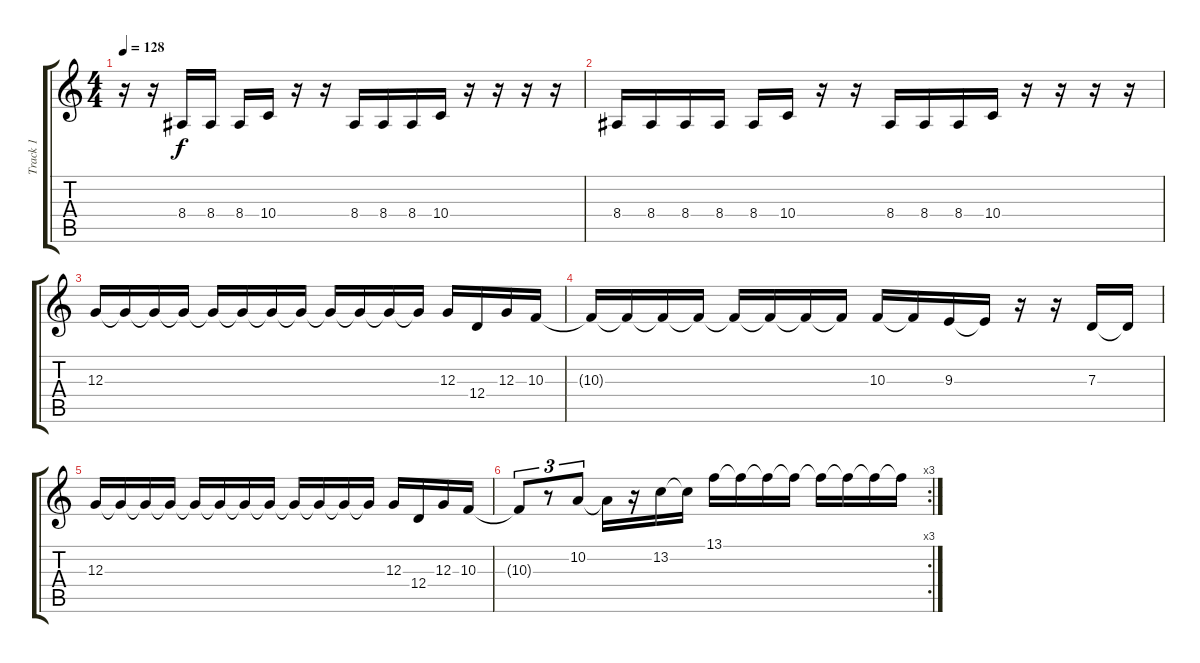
\track ("Track 1" "Track 1") {instrument lead5charang}
\staff {score tabs}
\tuning (E4 B3 G3 D3 A2 E2) {hide}
\ts (4 4)
\tempo 128
\clef g2
\ks c
r.16{dy f} r.16 8.4.16 8.4.16 8.4.16 10.4.16 r.16 r.16 8.4.16 8.4.16 8.4.16 10.4.16 r.16 r.16 r.16 r.16 |
8.4.16 8.4.16 8.4.16 8.4.16 8.4.16 10.4.16 r.16 r.16 8.4.16 8.4.16 8.4.16 10.4.16 r.16 r.16 r.16 r.16 |
12.3.16 12.3{t}.16 12.3{t}.16 12.3{t}.16 12.3{t}.16 12.3{t}.16 12.3{t}.16 12.3{t}.16 12.3{t}.16 12.3{t}.16 12.3{t}.16 12.3{t}.16 12.3.16 12.4.16 12.3.16 10.3.16 |
10.3{t}.16 10.3{t}.16 10.3{t}.16 10.3{t}.16 10.3{t}.16 10.3{t}.16 10.3{t}.16 10.3{t}.16 10.3.16 10.3{t}.16 9.3.16 9.3{t}.16 r.16 r.16 7.3.16 7.3{t}.16 |
12.3.16 12.3{t}.16 12.3{t}.16 12.3{t}.16 12.3{t}.16 12.3{t}.16 12.3{t}.16 12.3{t}.16 12.3{t}.16 12.3{t}.16 12.3{t}.16 12.3{t}.16 12.3.16 12.4.16 12.3.16 10.3.16 |
\rc 3
10.3{t}.8{tu (3 2)} r.8{tu (3 2)} 10.2.8{tu (3 2)} 10.2{t}.16 r.16 13.2.16 13.2{t}.16 13.1.16 13.1{t}.16 13.1{t}.16 13.1{t}.16 13.1{t}.16 13.1{t}.16 13.1{t}.16 13.1{t}.16
